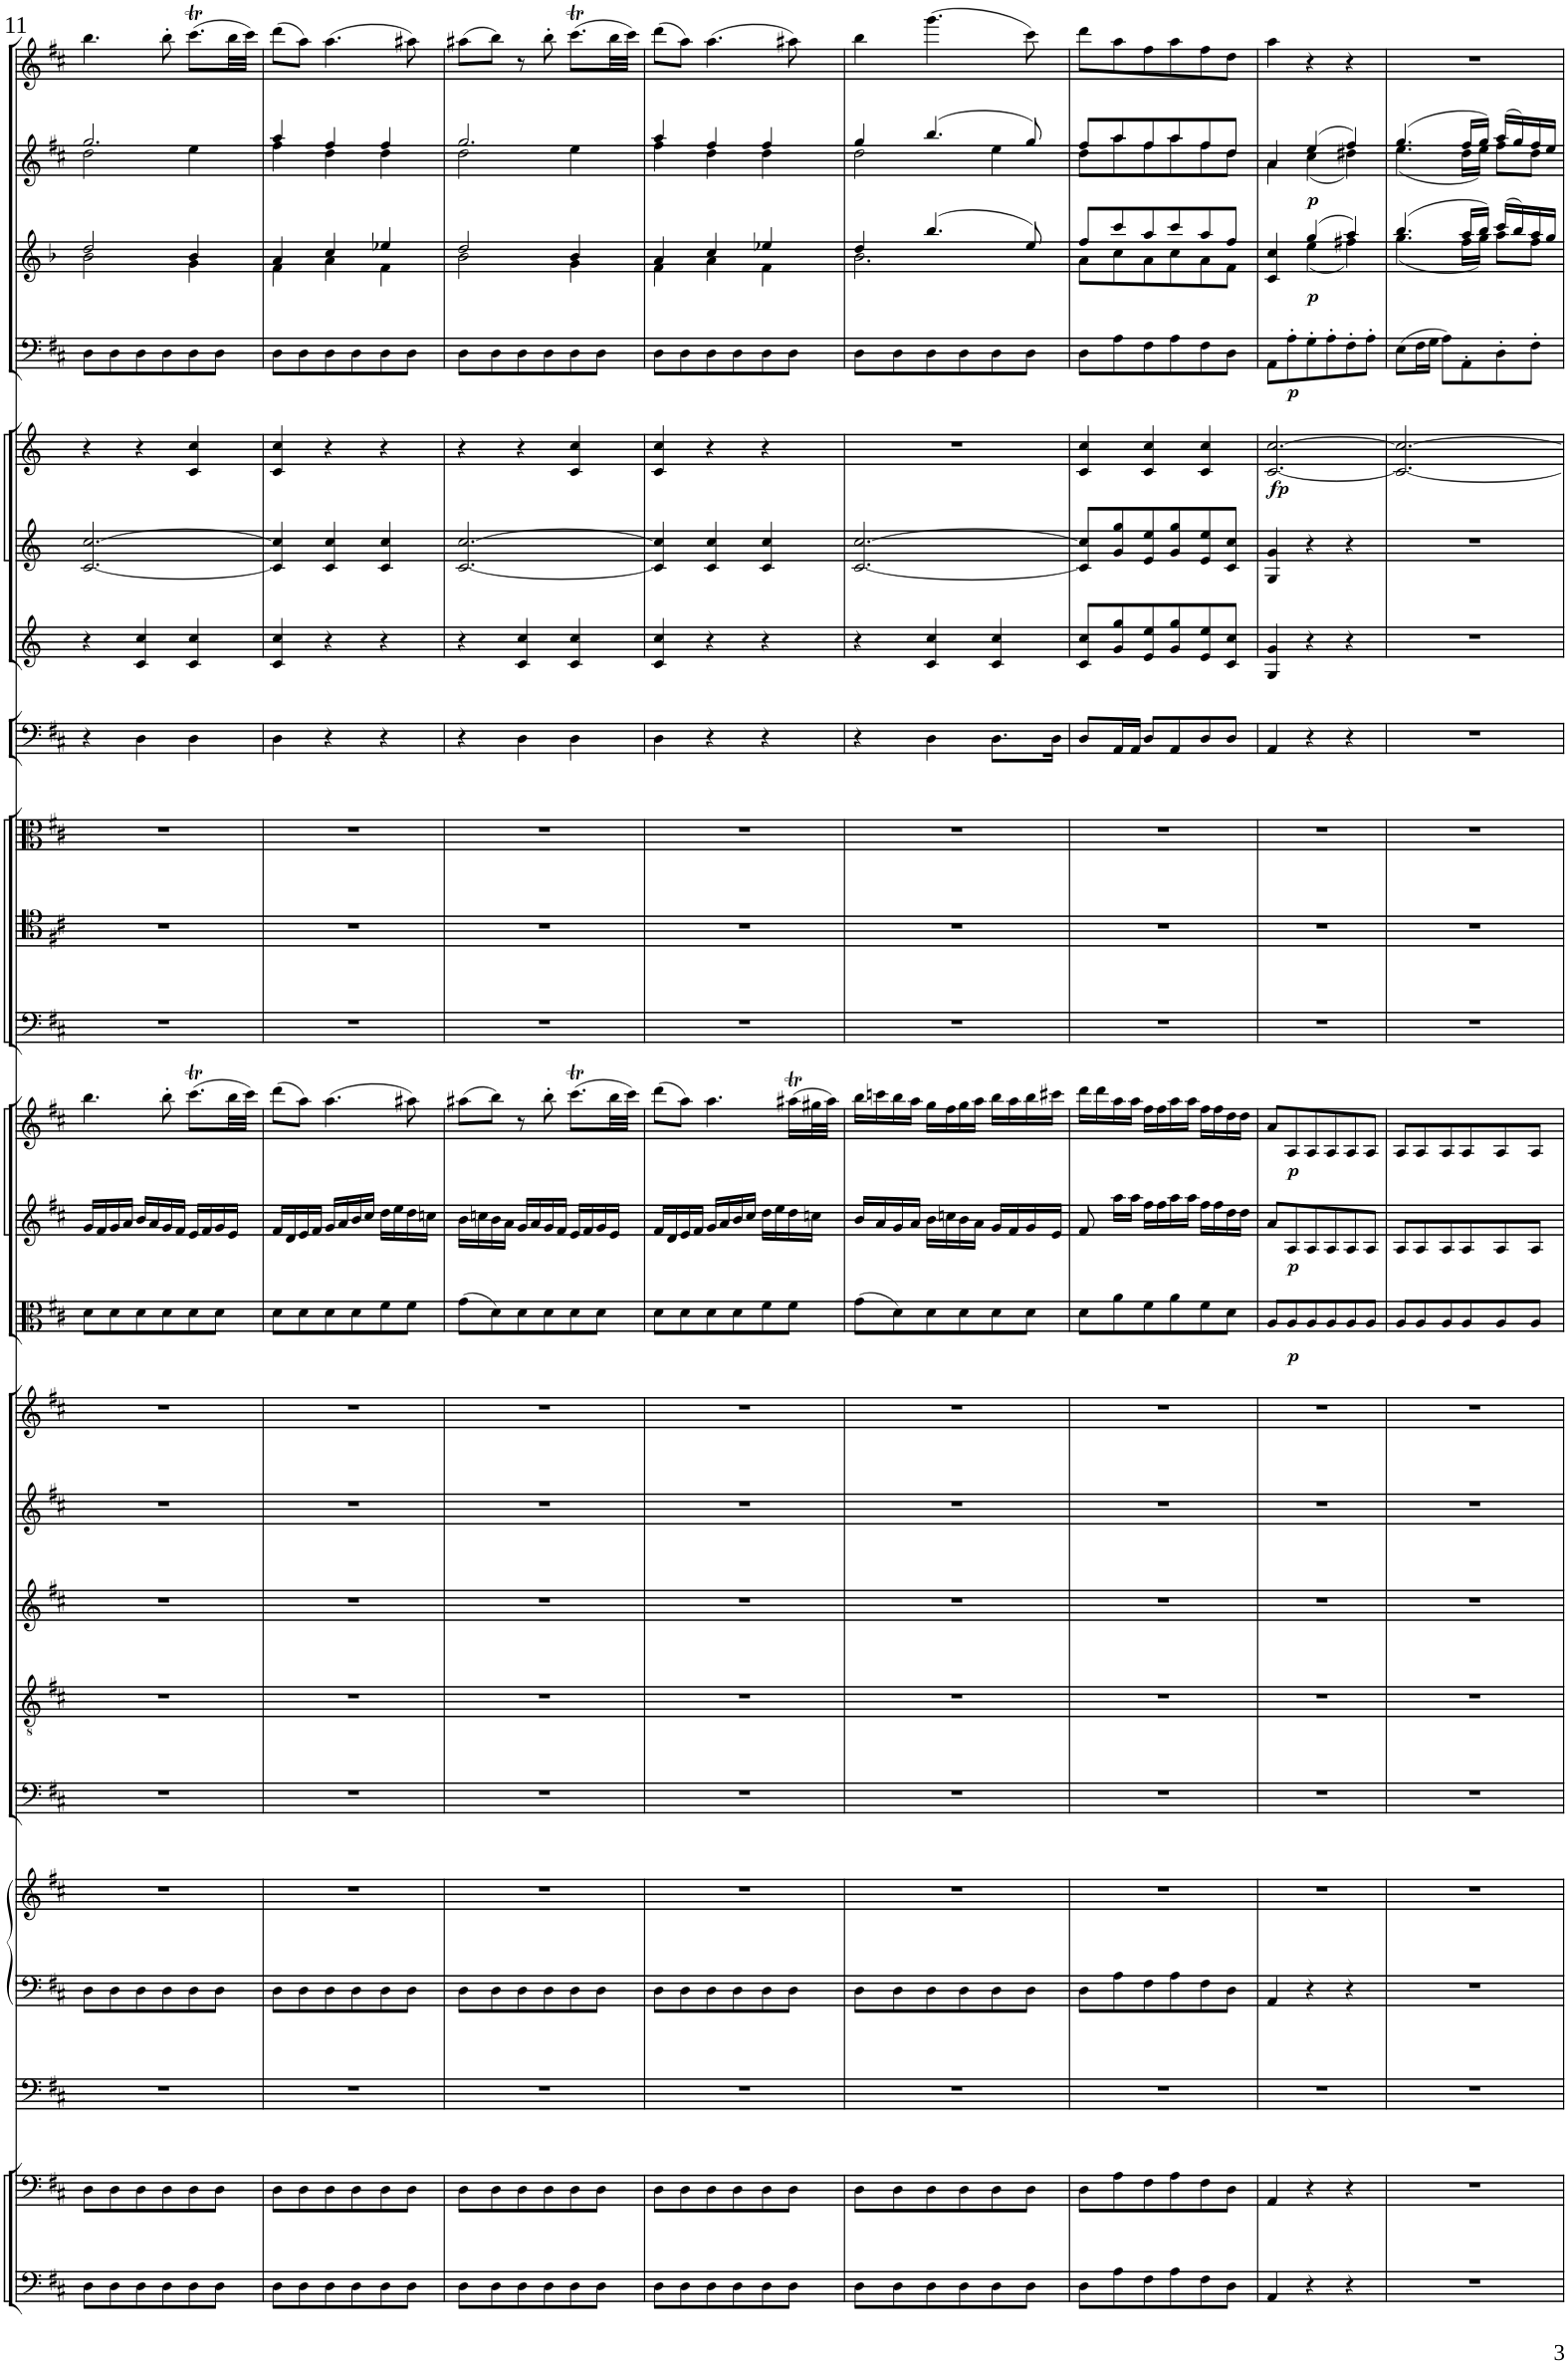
**kern	**kern	**kern	**kern	**kern	**kern	**kern	**kern	**kern	**kern	**kern	**dynam	**kern	**dynam	**kern	**dynam	**kern	**kern	**kern	**kern	**kern	**kern	**kern	**dynam	**kern	**dynam	**kern	**dynam	**kern	**dynam	**kern
*part22	*part21	*part20	*part20	*part20	*part19	*part18	*part17	*part16	*part15	*part14	*part14	*part13	*part13	*part12	*part12	*part11	*part10	*part9	*part8	*part7	*part6	*part5	*part5	*part4	*part4	*part3	*part3	*part2	*part2	*part1
*staff24	*staff23	*staff22	*staff21	*staff20	*staff19	*staff18	*staff17	*staff16	*staff15	*staff14	*staff14	*staff13	*staff13	*staff12	*staff12	*staff11	*staff10	*staff9	*staff8	*staff7	*staff6	*staff5	*staff5	*staff4	*staff4	*staff3	*staff3	*staff2	*staff2	*staff1
*I"Double Basses	*I"Cellos	*I"Organ	*	*	*I"Basses	*I"Tenors	*I"Altos	*I"Sopranos II	*I"Sopranos I	*I"Violas	*	*I"Violins II	*	*I"Violins I	*	*I"Bass Trombone	*I"Tenor Trombone	*I"Alto Trombone	*I"Timpani	*I"Trumpet I II in D	*I"Horn III IV in D	*I"Horn I II in A	*	*I"Bassoon I II	*	*I"Clarinet I II in A	*	*I"Oboe I II	*	*I"Flute I II
*	*	*	*	*	*	*	*	*	*	*	*	*	*	*	*	*I'BTrb	*I'Trb	*I'Trb	*I'Timp	*I'Tpt	*I'Hn	*I'Hn	*	*I'Bsn	*	*I'Cl	*	*I'Ob	*	*I'Fl
!!LO:PB:g=z
*clefF4	*clefF4	*clefF4	*clefF4	*clefG2	*clefF4	*clefGv2	*clefG2	*clefG2	*clefG2	*clefC3	*	*clefG2	*	*clefG2	*	*clefF4	*clefC4	*clefC3	*clefF4	*clefG2	*clefG2	*clefG2	*	*clefF4	*	*clefG2	*	*clefG2	*	*clefG2
*Trd7c12	*	*	*	*	*	*	*	*	*	*	*	*	*	*	*	*	*	*	*	*	*Trd4c7	*Trd4c7	*	*	*	*Trd2c3	*	*	*	*
*k[f#c#]	*k[f#c#]	*k[f#c#]	*k[f#c#]	*k[f#c#]	*k[f#c#]	*k[f#c#]	*k[f#c#]	*k[f#c#]	*k[f#c#]	*k[f#c#]	*	*k[f#c#]	*	*k[f#c#]	*	*k[f#c#]	*k[f#c#]	*k[f#c#]	*k[f#c#]	*k[]	*k[]	*k[]	*	*k[f#c#]	*	*k[b-]	*	*k[f#c#]	*	*k[f#c#]
*M3/4	*M3/4	*M3/4	*M3/4	*M3/4	*M3/4	*M3/4	*M3/4	*M3/4	*M3/4	*M3/4	*	*M3/4	*	*M3/4	*	*M3/4	*M3/4	*M3/4	*M3/4	*M3/4	*M3/4	*M3/4	*	*M3/4	*	*M3/4	*	*M3/4	*	*M3/4
=11	=11	=11	=11	=11	=11	=11	=11	=11	=11	=11	=11	=11	=11	=11	=11	=11	=11	=11	=11	=11	=11	=11	=11	=11	=11	=11	=11	=11	=11	=11
*	*	*	*	*	*	*	*	*	*	*	*	*	*	*	*	*	*	*	*	*	*	*	*	*	*	*^	*	*^	*	*
8D'~\L	8D'~\L	2.r	8D'~\L	2.r	2.r	2.r	2.r	2.r	2.r	8d'~\L	.	16g/LL	.	4.bb'~\	.	2.r	2.r	2.r	4r	4r	[2.c/ [2.cc/	4r	.	8D'~\L	.	2dd/	2b-\	.	2.gg/	2dd\	.	4.bb'~\
.	.	.	.	.	.	.	.	.	.	.	.	16f#/	.	.	.	.	.	.	.	.	.	.	.	.	.	.	.	.	.	.	.	.
8D'~\	8D'~\	.	8D'~\	.	.	.	.	.	.	8d'~\	.	16g/	.	.	.	.	.	.	.	.	.	.	.	8D'~\	.	.	.	.	.	.	.	.
.	.	.	.	.	.	.	.	.	.	.	.	16a/JJ	.	.	.	.	.	.	.	.	.	.	.	.	.	.	.	.	.	.	.	.
8D'~\	8D'~\	.	8D'~\	.	.	.	.	.	.	8d'~\	.	16b/LL	.	.	.	.	.	.	4D\	4c/'~ 4cc/'~	.	4r	.	8D'~\	.	.	.	.	.	.	.	.
.	.	.	.	.	.	.	.	.	.	.	.	16a/	.	.	.	.	.	.	.	.	.	.	.	.	.	.	.	.	.	.	.	.
8D'~\	8D'~\	.	8D'~\	.	.	.	.	.	.	8d'~\	.	16g/	.	8bb'\	.	.	.	.	.	.	.	.	.	8D'~\	.	.	.	.	.	.	.	8bb'\
.	.	.	.	.	.	.	.	.	.	.	.	16f#/JJ	.	.	.	.	.	.	.	.	.	.	.	.	.	.	.	.	.	.	.	.
8D'~\	8D'~\	.	8D'~\	.	.	.	.	.	.	8d'~\	.	16e/LL	.	(8.ccc#t\L	.	.	.	.	4D\	4c/'~ 4cc/'~	.	4c/'~ 4cc/'~	.	8D'~\	.	4b-/	4g\	.	.	4ee\	.	(8.ccc#t\L
.	.	.	.	.	.	.	.	.	.	.	.	16f#/	.	.	.	.	.	.	.	.	.	.	.	.	.	.	.	.	.	.	.	.
8D'~\J	8D'~\J	.	8D'~\J	.	.	.	.	.	.	8d'~\J	.	16g/	.	.	.	.	.	.	.	.	.	.	.	8D'~\J	.	.	.	.	.	.	.	.
.	.	.	.	.	.	.	.	.	.	.	.	16e/JJ	.	32bb\LL	.	.	.	.	.	.	.	.	.	.	.	.	.	.	.	.	.	32bb\LL
.	.	.	.	.	.	.	.	.	.	.	.	.	.	32ccc#\JJJ)	.	.	.	.	.	.	.	.	.	.	.	.	.	.	.	.	.	32ccc#\JJJ)
=12	=12	=12	=12	=12	=12	=12	=12	=12	=12	=12	=12	=12	=12	=12	=12	=12	=12	=12	=12	=12	=12	=12	=12	=12	=12	=12	=12	=12	=12	=12	=12	=12
8D'~\L	8D'~\L	2.r	8D'~\L	2.r	2.r	2.r	2.r	2.r	2.r	8d'~\L	.	16f#/LL	.	(8ddd\L	.	2.r	2.r	2.r	4D\	4c/ 4cc/	4c/]'~ 4cc/]'~	4c/ 4cc/	.	8D'~\L	.	4a/	4f\	.	4aa/	4ff#\	.	(8ddd\L
.	.	.	.	.	.	.	.	.	.	.	.	16d/	.	.	.	.	.	.	.	.	.	.	.	.	.	.	.	.	.	.	.	.
8D'~\	8D'~\	.	8D'~\	.	.	.	.	.	.	8d'~\	.	16e/	.	8aa\J)	.	.	.	.	.	.	.	.	.	8D'~\	.	.	.	.	.	.	.	8aa\J)
.	.	.	.	.	.	.	.	.	.	.	.	16f#/JJ	.	.	.	.	.	.	.	.	.	.	.	.	.	.	.	.	.	.	.	.
8D'~\	8D'~\	.	8D'~\	.	.	.	.	.	.	8d'~\	.	16g/LL	.	(4.aa\	.	.	.	.	4r	4r	4c/'~ 4cc/'~	4r	.	8D'~\	.	4cc/	4a\	.	4ff#/	4dd\	.	(4.aa\
.	.	.	.	.	.	.	.	.	.	.	.	16a/	.	.	.	.	.	.	.	.	.	.	.	.	.	.	.	.	.	.	.	.
8D'~\	8D'~\	.	8D'~\	.	.	.	.	.	.	8d'~\	.	16b/	.	.	.	.	.	.	.	.	.	.	.	8D'~\	.	.	.	.	.	.	.	.
.	.	.	.	.	.	.	.	.	.	.	.	16cc#/JJ	.	.	.	.	.	.	.	.	.	.	.	.	.	.	.	.	.	.	.	.
8D'~\	8D'~\	.	8D'~\	.	.	.	.	.	.	8f#'~\	.	16dd\LL	.	.	.	.	.	.	4r	4r	4c/'~ 4cc/'~	4r	.	8D'~\	.	4ee-X/	4f\	.	4ff#/	4dd\	.	.
.	.	.	.	.	.	.	.	.	.	.	.	16ee\	.	.	.	.	.	.	.	.	.	.	.	.	.	.	.	.	.	.	.	.
8D'~\J	8D'~\J	.	8D'~\J	.	.	.	.	.	.	8f#'~\J	.	16dd\	.	8aa#X\)	.	.	.	.	.	.	.	.	.	8D'~\J	.	.	.	.	.	.	.	8aa#X\)
.	.	.	.	.	.	.	.	.	.	.	.	16ccn\JJ	.	.	.	.	.	.	.	.	.	.	.	.	.	.	.	.	.	.	.	.
=13	=13	=13	=13	=13	=13	=13	=13	=13	=13	=13	=13	=13	=13	=13	=13	=13	=13	=13	=13	=13	=13	=13	=13	=13	=13	=13	=13	=13	=13	=13	=13	=13
8D'~\L	8D'~\L	2.r	8D'~\L	2.r	2.r	2.r	2.r	2.r	2.r	(8g\L	.	16b\LL	.	(8aa#X\L	.	2.r	2.r	2.r	4r	4r	[2.c/ [2.cc/	4r	.	8D'~\L	.	2dd/	2b-\	.	2.gg/	2dd\	.	(8aa#X\L
.	.	.	.	.	.	.	.	.	.	.	.	16ccn\	.	.	.	.	.	.	.	.	.	.	.	.	.	.	.	.	.	.	.	.
8D'~\	8D'~\	.	8D'~\	.	.	.	.	.	.	8d'~\)	.	16b\	.	8bb\J)	.	.	.	.	.	.	.	.	.	8D'~\	.	.	.	.	.	.	.	8bb\J)
.	.	.	.	.	.	.	.	.	.	.	.	16a\JJ	.	.	.	.	.	.	.	.	.	.	.	.	.	.	.	.	.	.	.	.
8D'~\	8D'~\	.	8D'~\	.	.	.	.	.	.	8d'~\	.	16g/LL	.	8r	.	.	.	.	4D\	4c/'~ 4cc/'~	.	4r	.	8D'~\	.	.	.	.	.	.	.	8r
.	.	.	.	.	.	.	.	.	.	.	.	16a/	.	.	.	.	.	.	.	.	.	.	.	.	.	.	.	.	.	.	.	.
8D'~\	8D'~\	.	8D'~\	.	.	.	.	.	.	8d'~\	.	16g/	.	8bb'\	.	.	.	.	.	.	.	.	.	8D'~\	.	.	.	.	.	.	.	8bb'\
.	.	.	.	.	.	.	.	.	.	.	.	16f#/JJ	.	.	.	.	.	.	.	.	.	.	.	.	.	.	.	.	.	.	.	.
8D'~\	8D'~\	.	8D'~\	.	.	.	.	.	.	8d'~\	.	16e/LL	.	(8.ccc#t\L	.	.	.	.	4D\	4c/'~ 4cc/'~	.	4c/'~ 4cc/'~	.	8D'~\	.	4b-/	4g\	.	.	4ee\	.	(8.ccc#t\L
.	.	.	.	.	.	.	.	.	.	.	.	16f#/	.	.	.	.	.	.	.	.	.	.	.	.	.	.	.	.	.	.	.	.
8D'~\J	8D'~\J	.	8D'~\J	.	.	.	.	.	.	8d'~\J	.	16g/	.	.	.	.	.	.	.	.	.	.	.	8D'~\J	.	.	.	.	.	.	.	.
.	.	.	.	.	.	.	.	.	.	.	.	16e/JJ	.	32bb\LL	.	.	.	.	.	.	.	.	.	.	.	.	.	.	.	.	.	32bb\LL
.	.	.	.	.	.	.	.	.	.	.	.	.	.	32ccc#\JJJ)	.	.	.	.	.	.	.	.	.	.	.	.	.	.	.	.	.	32ccc#\JJJ)
=14	=14	=14	=14	=14	=14	=14	=14	=14	=14	=14	=14	=14	=14	=14	=14	=14	=14	=14	=14	=14	=14	=14	=14	=14	=14	=14	=14	=14	=14	=14	=14	=14
8D'~\L	8D'~\L	2.r	8D'~\L	2.r	2.r	2.r	2.r	2.r	2.r	8d'~\L	.	16f#/LL	.	(8ddd\L	.	2.r	2.r	2.r	4D\	4c/ 4cc/	4c/]'~ 4cc/]'~	4c/ 4cc/	.	8D'~\L	.	4a/	4f\	.	4aa/	4ff#\	.	(8ddd\L
.	.	.	.	.	.	.	.	.	.	.	.	16d/	.	.	.	.	.	.	.	.	.	.	.	.	.	.	.	.	.	.	.	.
8D'~\	8D'~\	.	8D'~\	.	.	.	.	.	.	8d'~\	.	16e/	.	8aa\J)	.	.	.	.	.	.	.	.	.	8D'~\	.	.	.	.	.	.	.	8aa\J)
.	.	.	.	.	.	.	.	.	.	.	.	16f#/JJ	.	.	.	.	.	.	.	.	.	.	.	.	.	.	.	.	.	.	.	.
8D'~\	8D'~\	.	8D'~\	.	.	.	.	.	.	8d'~\	.	16g/LL	.	4.aa\	.	.	.	.	4r	4r	4c/'~ 4cc/'~	4r	.	8D'~\	.	4cc/	4a\	.	4ff#/	4dd\	.	(4.aa\
.	.	.	.	.	.	.	.	.	.	.	.	16a/	.	.	.	.	.	.	.	.	.	.	.	.	.	.	.	.	.	.	.	.
8D'~\	8D'~\	.	8D'~\	.	.	.	.	.	.	8d'~\	.	16b/	.	.	.	.	.	.	.	.	.	.	.	8D'~\	.	.	.	.	.	.	.	.
.	.	.	.	.	.	.	.	.	.	.	.	16cc#/JJ	.	.	.	.	.	.	.	.	.	.	.	.	.	.	.	.	.	.	.	.
8D'~\	8D'~\	.	8D'~\	.	.	.	.	.	.	8f#'~\	.	16dd\LL	.	.	.	.	.	.	4r	4r	4c/'~ 4cc/'~	4r	.	8D'~\	.	4ee-X/	4f\	.	4ff#/	4dd\	.	.
.	.	.	.	.	.	.	.	.	.	.	.	16ee\	.	.	.	.	.	.	.	.	.	.	.	.	.	.	.	.	.	.	.	.
8D'~\J	8D'~\J	.	8D'~\J	.	.	.	.	.	.	8f#'~\J	.	16dd\	.	(16aa#Xt\LL	.	.	.	.	.	.	.	.	.	8D'~\J	.	.	.	.	.	.	.	8aa#X\)
.	.	.	.	.	.	.	.	.	.	.	.	16ccn\JJ	.	32gg#X\L	.	.	.	.	.	.	.	.	.	.	.	.	.	.	.	.	.	.
.	.	.	.	.	.	.	.	.	.	.	.	.	.	32aa#\JJJ)	.	.	.	.	.	.	.	.	.	.	.	.	.	.	.	.	.	.
=15	=15	=15	=15	=15	=15	=15	=15	=15	=15	=15	=15	=15	=15	=15	=15	=15	=15	=15	=15	=15	=15	=15	=15	=15	=15	=15	=15	=15	=15	=15	=15	=15
8D'~\L	8D'~\L	2.r	8D'~\L	2.r	2.r	2.r	2.r	2.r	2.r	(8g\L	.	16b/LL	.	16bb\LL	.	2.r	2.r	2.r	4r	4r	[2.c/ [2.cc/	2.r	.	8D'~\L	.	4dd/	2.b-\	.	4gg/	2dd\	.	4bb\
.	.	.	.	.	.	.	.	.	.	.	.	16a/	.	16cccn\	.	.	.	.	.	.	.	.	.	.	.	.	.	.	.	.	.	.
8D'~\	8D'~\	.	8D'~\	.	.	.	.	.	.	8d'~\)	.	16g/	.	16bb\	.	.	.	.	.	.	.	.	.	8D'~\	.	.	.	.	.	.	.	.
.	.	.	.	.	.	.	.	.	.	.	.	16a/JJ	.	16aa\JJ	.	.	.	.	.	.	.	.	.	.	.	.	.	.	.	.	.	.
8D'~\	8D'~\	.	8D'~\	.	.	.	.	.	.	8d'~\	.	16b\LL	.	16gg\LL	.	.	.	.	4D\	4c/'~ 4cc/'~	.	.	.	8D'~\	.	(4.bb-/	.	.	(4.bb/	.	.	(4.ggg\
.	.	.	.	.	.	.	.	.	.	.	.	16ccn\	.	16ff#\	.	.	.	.	.	.	.	.	.	.	.	.	.	.	.	.	.	.
8D'~\	8D'~\	.	8D'~\	.	.	.	.	.	.	8d'~\	.	16b\	.	16gg\	.	.	.	.	.	.	.	.	.	8D'~\	.	.	.	.	.	.	.	.
.	.	.	.	.	.	.	.	.	.	.	.	16a\JJ	.	16aa\JJ	.	.	.	.	.	.	.	.	.	.	.	.	.	.	.	.	.	.
8D'~\	8D'~\	.	8D'~\	.	.	.	.	.	.	8d'~\	.	16g/LL	.	16bb\LL	.	.	.	.	8.D\L	4c/'~ 4cc/'~	.	.	.	8D'~\	.	.	.	.	.	4ee\	.	.
.	.	.	.	.	.	.	.	.	.	.	.	16f#/	.	16aa\	.	.	.	.	.	.	.	.	.	.	.	.	.	.	.	.	.	.
8D'~\J	8D'~\J	.	8D'~\J	.	.	.	.	.	.	8d'~\J	.	16g/	.	16bb\	.	.	.	.	.	.	.	.	.	8D'~\J	.	8ee/)	.	.	8gg/)	.	.	8ccc#\)
.	.	.	.	.	.	.	.	.	.	.	.	16e/JJ	.	16ccc#X\JJ	.	.	.	.	16D\Jk	.	.	.	.	.	.	.	.	.	.	.	.	.
=16	=16	=16	=16	=16	=16	=16	=16	=16	=16	=16	=16	=16	=16	=16	=16	=16	=16	=16	=16	=16	=16	=16	=16	=16	=16	=16	=16	=16	=16	=16	=16	=16
8D'~\L	8D'~\L	2.r	8D'~\L	2.r	2.r	2.r	2.r	2.r	2.r	8d'~\L	.	8f#'~/	.	16ddd\LL	.	2.r	2.r	2.r	8D/L	8c/'~ 8cc/'~L	8c/]'~ 8cc/]'~L	4c/'~ 4cc/'~	.	8D'~\L	.	8ff'~/L	8a'~\L	.	8ff#'~/L	8dd'~\L	.	8ddd'~\L
.	.	.	.	.	.	.	.	.	.	.	.	.	.	16ddd\	.	.	.	.	.	.	.	.	.	.	.	.	.	.	.	.	.	.
8A'~\	8A'~\	.	8A'~\	.	.	.	.	.	.	8a'~\	.	16aa\LL	.	16aa\	.	.	.	.	16AA/L	8g/'~ 8gg/'~	8g/'~ 8gg/'~	.	.	8A'~\	.	8ccc'~/	8cc'~\	.	8aa'~/	8aa'~\	.	8aa'~\
.	.	.	.	.	.	.	.	.	.	.	.	16aa\JJ	.	16aa\JJ	.	.	.	.	16AA/JJ	.	.	.	.	.	.	.	.	.	.	.	.	.
8F#'~\	8F#'~\	.	8F#'~\	.	.	.	.	.	.	8f#'~\	.	16ff#\LL	.	16ff#\LL	.	.	.	.	8D/L	8e/'~ 8ee/'~	8e/'~ 8ee/'~	4c/'~ 4cc/'~	.	8F#'~\	.	8aa'~/	8a'~\	.	8ff#'~/	8ff#'~\	.	8ff#'~\
.	.	.	.	.	.	.	.	.	.	.	.	16ff#\	.	16ff#\	.	.	.	.	.	.	.	.	.	.	.	.	.	.	.	.	.	.
8A'~\	8A'~\	.	8A'~\	.	.	.	.	.	.	8a'~\	.	16aa\	.	16aa\	.	.	.	.	8AA/	8g/'~ 8gg/'~	8g/'~ 8gg/'~	.	.	8A'~\	.	8ccc'~/	8cc'~\	.	8aa'~/	8aa'~\	.	8aa'~\
.	.	.	.	.	.	.	.	.	.	.	.	16aa\JJ	.	16aa\JJ	.	.	.	.	.	.	.	.	.	.	.	.	.	.	.	.	.	.
8F#'~\	8F#'~\	.	8F#'~\	.	.	.	.	.	.	8f#'~\	.	16ff#\LL	.	16ff#\LL	.	.	.	.	8D/	8e/'~ 8ee/'~	8e/'~ 8ee/'~	4c/'~ 4cc/'~	.	8F#'~\	.	8aa'~/	8a'~\	.	8ff#'~/	8ff#'~\	.	8ff#'~\
.	.	.	.	.	.	.	.	.	.	.	.	16ff#\	.	16ff#\	.	.	.	.	.	.	.	.	.	.	.	.	.	.	.	.	.	.
8D'~\J	8D'~\J	.	8D'~\J	.	.	.	.	.	.	8d'~\J	.	16dd\	.	16dd\	.	.	.	.	8D/J	8c/'~ 8cc/'~J	8c/'~ 8cc/'~J	.	.	8D'~\J	.	8ff'~/J	8f'~\J	.	8dd'~/J	8dd'~\J	.	8dd'~\J
.	.	.	.	.	.	.	.	.	.	.	.	16dd\JJ	.	16dd\JJ	.	.	.	.	.	.	.	.	.	.	.	.	.	.	.	.	.	.
=17	=17	=17	=17	=17	=17	=17	=17	=17	=17	=17	=17	=17	=17	=17	=17	=17	=17	=17	=17	=17	=17	=17	=17	=17	=17	=17	=17	=17	=17	=17	=17	=17
!	!	!	!	!	!	!	!	!	!	!	!	!	!	!	!	!	!	!	!	!	!	!	!LO:DY:b	!	!	!	!	!	!	!	!	!
4AA/	4AA/	2.r	4AA/	2.r	2.r	2.r	2.r	2.r	2.r	8A'~/L	.	8a'~/L	.	8a'~/L	.	2.r	2.r	2.r	4AA/	4G/ 4g/	4G/ 4g/	[2.c/ [2.cc/	fp	8AA'~\L	.	4c/ 4cc/	4ryy	.	4a/	4a\	.	4aa\
!	!	!	!	!	!	!	!	!	!	!	!LO:DY:b	!	!LO:DY:b	!	!LO:DY:b	!	!	!	!	!	!	!	!	!	!LO:DY:b	!	!	!	!	!	!	!
.	.	.	.	.	.	.	.	.	.	8A'~/	p	8A'~/	p	8A'~/	p	.	.	.	.	.	.	.	.	8A'\	p	.	.	.	.	.	.	.
!	!	!	!	!	!	!	!	!	!	!	!	!	!	!	!	!	!	!	!	!	!	!	!	!	!	!	!	!LO:DY:b	!	!	!LO:DY:b	!
4r	4r	.	4r	.	.	.	.	.	.	8A'~/	.	8A'~/	.	8A'~/	.	.	.	.	4r	4r	4r	.	.	8G'\	.	(4gg/	(4ee\	p	(4ee/	(4cc#\	p	4r
.	.	.	.	.	.	.	.	.	.	8A'~/	.	8A'~/	.	8A'~/	.	.	.	.	.	.	.	.	.	8A'\	.	.	.	.	.	.	.	.
4r	4r	.	4r	.	.	.	.	.	.	8A'~/	.	8A'~/	.	8A'~/	.	.	.	.	4r	4r	4r	.	.	8F#'\	.	4aa/)	4ff#X\)	.	4ff#/)	4dd#X\)	.	4r
.	.	.	.	.	.	.	.	.	.	8A'~/J	.	8A'~/J	.	8A'~/J	.	.	.	.	.	.	.	.	.	8A'\J	.	.	.	.	.	.	.	.
=18	=18	=18	=18	=18	=18	=18	=18	=18	=18	=18	=18	=18	=18	=18	=18	=18	=18	=18	=18	=18	=18	=18	=18	=18	=18	=18	=18	=18	=18	=18	=18	=18
2.r	2.r	2.r	2.r	2.r	2.r	2.r	2.r	2.r	2.r	8A'~/L	.	8A'~/L	.	8A'~/L	.	2.r	2.r	2.r	2.r	2.r	2.r	2.c/_ 2.cc/_	.	(8E\L	.	(4.bb-/	(4.gg\	.	(4.gg/	(4.ee\	.	2.r
.	.	.	.	.	.	.	.	.	.	8A'~/	.	8A'~/	.	8A'~/	.	.	.	.	.	.	.	.	.	16F#\L	.	.	.	.	.	.	.	.
.	.	.	.	.	.	.	.	.	.	.	.	.	.	.	.	.	.	.	.	.	.	.	.	16G\JJ	.	.	.	.	.	.	.	.
.	.	.	.	.	.	.	.	.	.	8A'~/	.	8A'~/	.	8A'~/	.	.	.	.	.	.	.	.	.	8A'\L)	.	.	.	.	.	.	.	.
.	.	.	.	.	.	.	.	.	.	8A'~/	.	8A'~/	.	8A'~/	.	.	.	.	.	.	.	.	.	8AA'\	.	16aa/LL	16ff\LL	.	16ff#/LL	16dd\LL	.	.
.	.	.	.	.	.	.	.	.	.	.	.	.	.	.	.	.	.	.	.	.	.	.	.	.	.	16bb-/JJ)	16gg\JJ)	.	16gg/JJ)	16ee\JJ)	.	.
.	.	.	.	.	.	.	.	.	.	8A'~/	.	8A'~/	.	8A'~/	.	.	.	.	.	.	.	.	.	8D'\	.	(16ccc/LL	8aa'~\L	.	(16aa/LL	8ff#'~\L	.	.
.	.	.	.	.	.	.	.	.	.	.	.	.	.	.	.	.	.	.	.	.	.	.	.	.	.	16bb-/)	.	.	16gg/)	.	.	.
.	.	.	.	.	.	.	.	.	.	8A'~/J	.	8A'~/J	.	8A'~/J	.	.	.	.	.	.	.	.	.	8F#'\J	.	16aa/	8ff'~\J	.	16ff#/	8dd'~\J	.	.
.	.	.	.	.	.	.	.	.	.	.	.	.	.	.	.	.	.	.	.	.	.	.	.	.	.	16gg/JJ	.	.	16ee/JJ	.	.	.
*	*	*	*	*	*	*	*	*	*	*	*	*	*	*	*	*	*	*	*	*	*	*	*	*	*	*v	*v	*	*	*	*	*
*	*	*	*	*	*	*	*	*	*	*	*	*	*	*	*	*	*	*	*	*	*	*	*	*	*	*	*	*v	*v	*	*
=	=	=	=	=	=	=	=	=	=	=	=	=	=	=	=	=	=	=	=	=	=	=	=	=	=	=	=	=	=	=
*-	*-	*-	*-	*-	*-	*-	*-	*-	*-	*-	*-	*-	*-	*-	*-	*-	*-	*-	*-	*-	*-	*-	*-	*-	*-	*-	*-	*-	*-	*-
